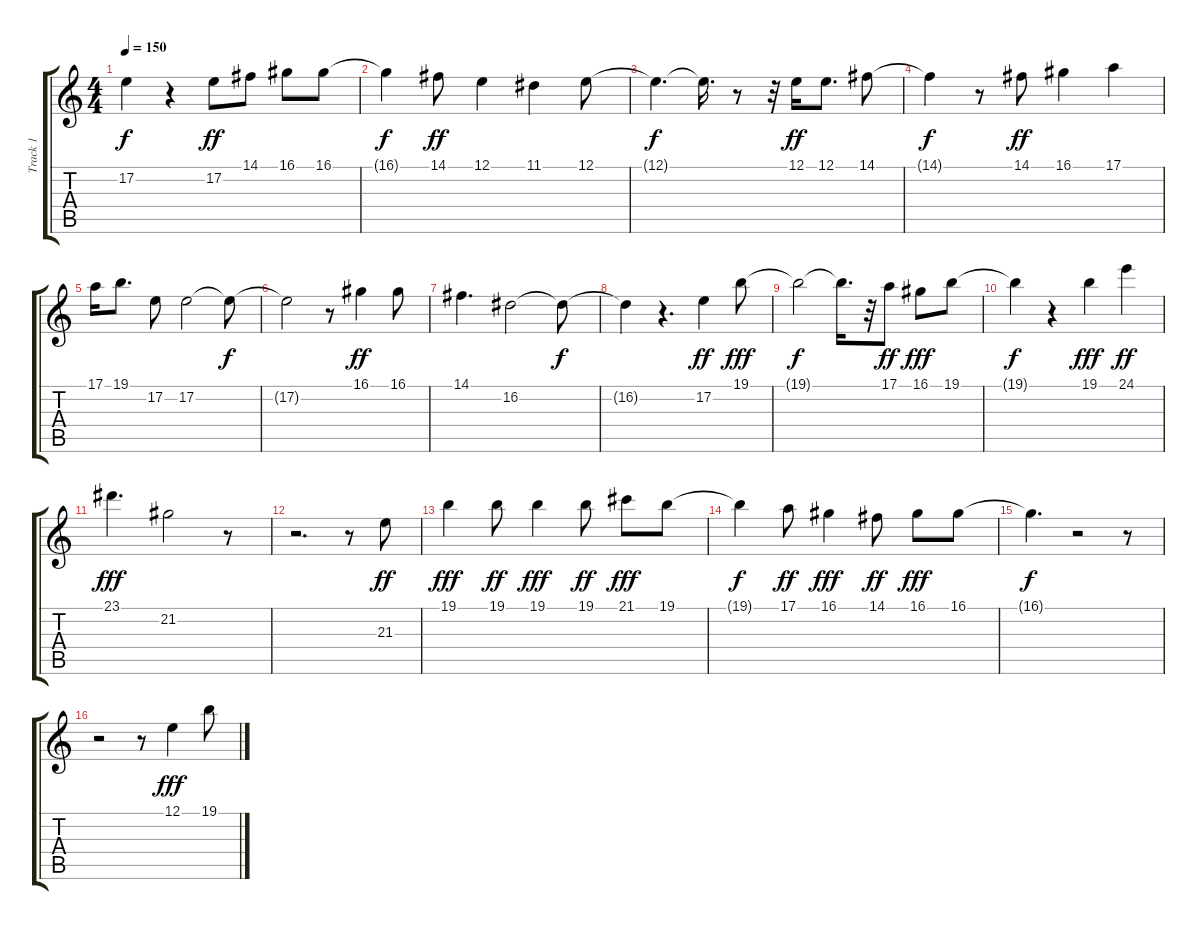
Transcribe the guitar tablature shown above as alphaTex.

\track ("Track 1" "Track 1") {instrument panflute}
\staff {score tabs}
\tuning (E4 B3 G3 D3 A2 E2) {hide}
\ts (4 4)
\tempo 150
\clef g2
\ks c
17.2{t}.4{dy f} r.4 17.2.8{dy ff} 14.1.8 16.1.8 16.1.8 |
16.1{t}.4{dy f} 14.1.8{dy ff} 12.1.4 11.1.4 12.1.8 |
12.1{t}.4{d dy f} 12.1{t}.16{d} r.8 r.32 12.1.16{dy ff} 12.1.8{d} 14.1.8 |
14.1{t}.4{dy f} r.8 14.1.8{dy ff} 16.1.4 17.1.4 |
17.1.16 19.1.8{d} 17.2.8 17.2.2 17.2{t}.8{dy f} |
17.2{t}.2 r.8 16.1.4{dy ff} 16.1.8 |
14.1.4{d} 16.2.2 16.2{t}.8{dy f} |
16.2{t}.4 r.4{d} 17.2.4{dy ff} 19.1.8{dy fff} |
19.1{t}.2{dy f} 19.1{t}.16{d} r.32 17.1.8{dy ff} 16.1.8{dy fff} 19.1.8 |
19.1{t}.4{dy f} r.4 19.1.4{dy fff} 24.1.4{dy ff} |
23.1.4{d dy fff} 21.2.2 r.8 |
r.2{d} r.8 21.3.8{dy ff} |
19.1.4{dy fff} 19.1.8{dy ff} 19.1.4{dy fff} 19.1.8{dy ff} 21.1.8{dy fff} 19.1.8 |
19.1{t}.4{dy f} 17.1.8{dy ff} 16.1.4{dy fff} 14.1.8{dy ff} 16.1.8{dy fff} 16.1.8 |
16.1{t}.4{d dy f} r.2 r.8 |
r.2 r.8 12.1.4{dy fff} 19.1.8
